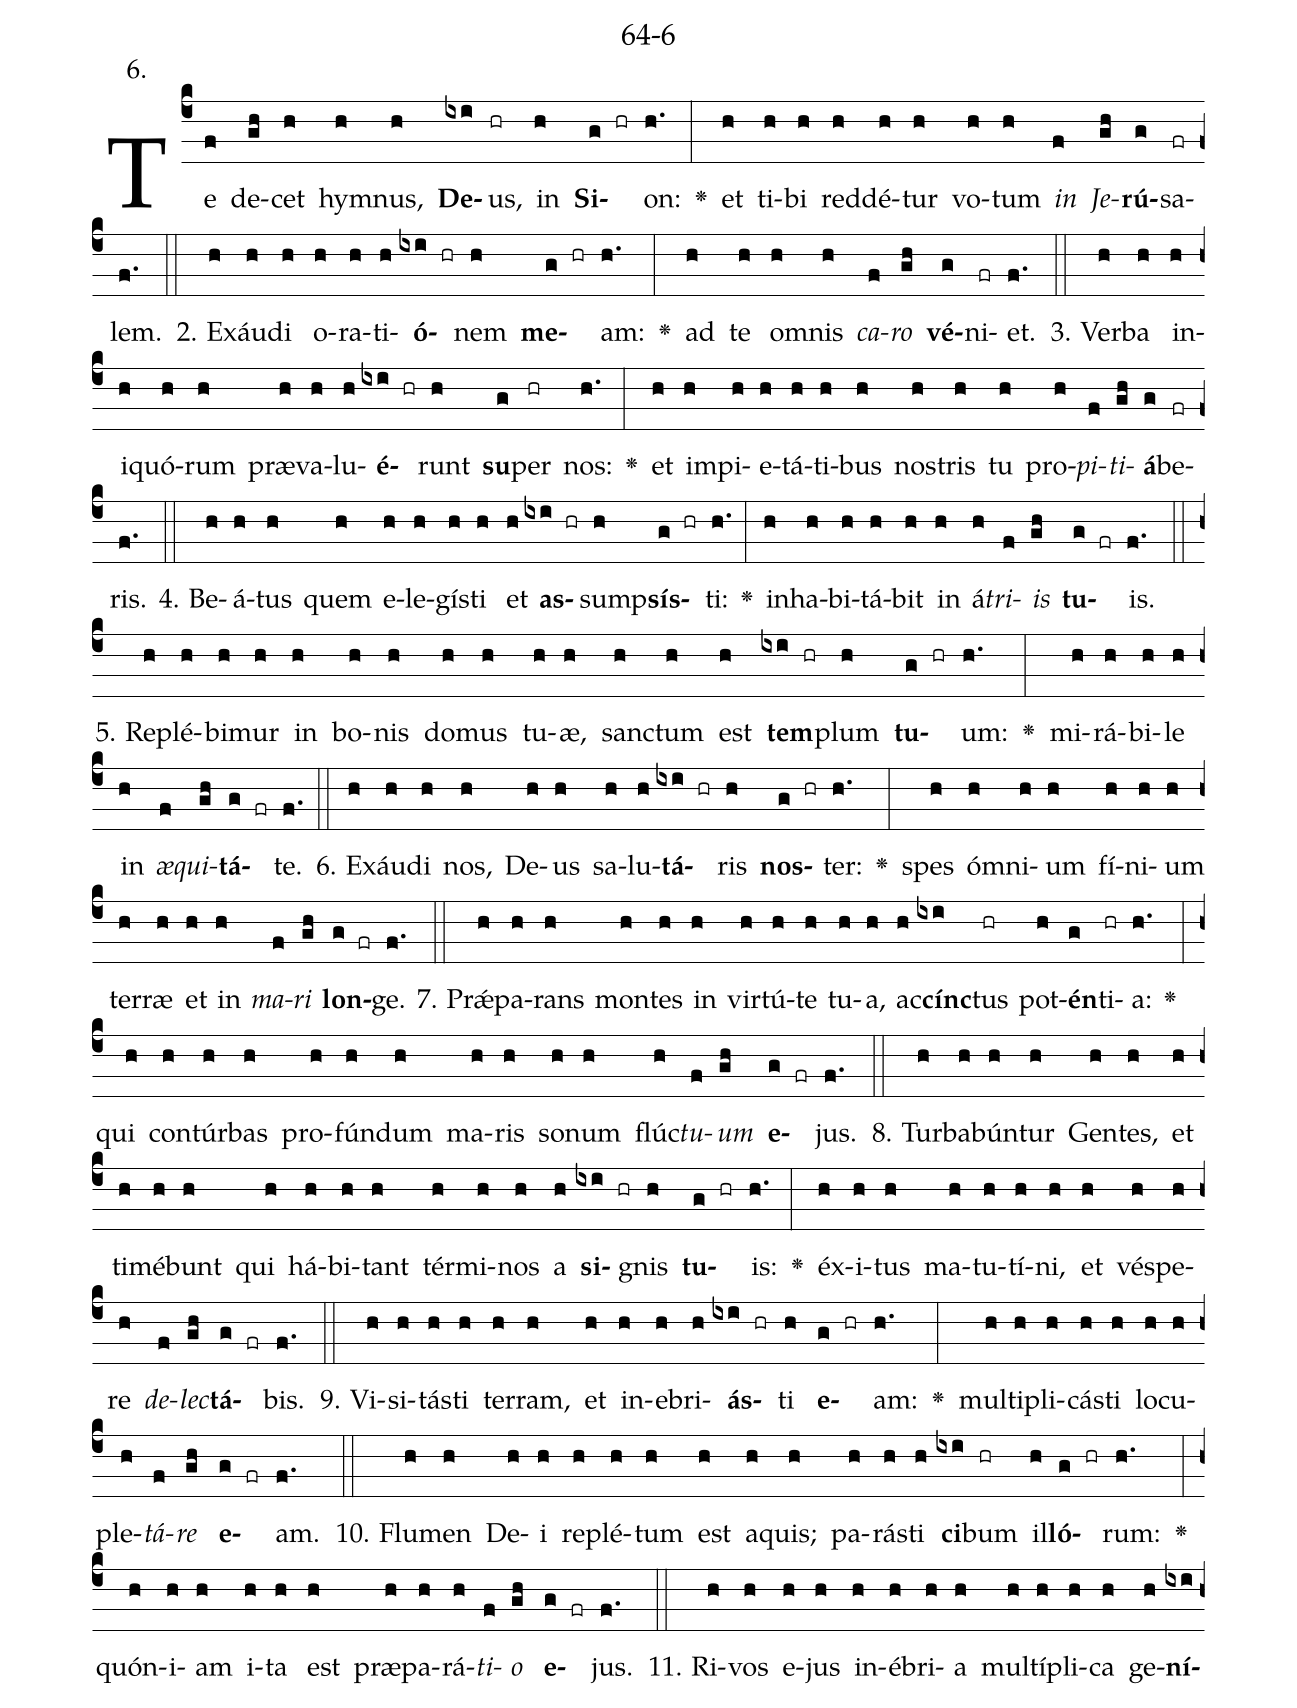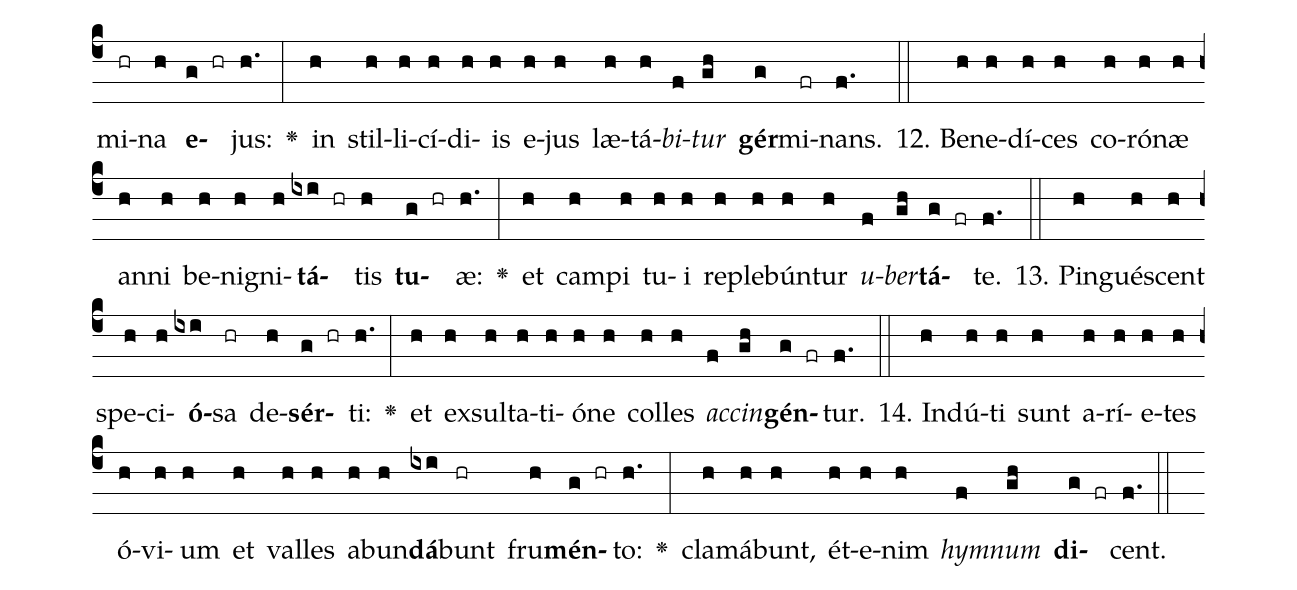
name: 64-6;
annotation: 6.;
%%
(c4)Te(f) de(gh)cet(h) hym(h)nus,(h) <b>De</b>(ixi)us,(hr) in(h) <b>Si</b>(g hr)on:(h.) <v>\greheightstar</v>(:) et(h) ti(h)bi(h) red(h)dé(h)tur(h) vo(h)tum(h) <i>in</i>(f) <i>Je</i>(gh)<b>rú</b>(g)sa(fr)lem.(f.) (::)
2. Ex(h)áu(h)di(h) o(h)ra(h)ti(h)<b>ó</b>(ixi hr)nem(h) <b>me</b>(g hr)am:(h.) <v>\greheightstar</v>(:) ad(h) te(h) om(h)nis(h) <i>ca</i>(f)<i>ro</i>(gh) <b>vé</b>(g)ni(fr)et.(f.) (::)
3. Ver(h)ba(h) in(h)i(h)quó(h)rum(h) præ(h)va(h)lu(h)<b>é</b>(ixi hr)runt(h) <b>su</b>(g)per(hr) nos:(h.) <v>\greheightstar</v>(:) et(h) im(h)pi(h)e(h)tá(h)ti(h)bus(h) nos(h)tris(h) tu(h) pro(h)<i>pi</i>(f)<i>ti</i>(gh)<b>á</b>(g)be(fr)ris.(f.) (::)
4. Be(h)á(h)tus(h) quem(h) e(h)le(h)gís(h)ti(h) et(h) <b>as</b>(ixi hr)sump(h)<b>sís</b>(g hr)ti:(h.) <v>\greheightstar</v>(:) in(h)ha(h)bi(h)tá(h)bit(h) in(h) á(h)<i>tri</i>(f)<i>is</i>(gh) <b>tu</b>(g fr)is.(f.) (::)
5. Re(h)plé(h)bi(h)mur(h) in(h) bo(h)nis(h) do(h)mus(h) tu(h)æ,(h) sanc(h)tum(h) est(h) <b>tem</b>(ixi hr)plum(h) <b>tu</b>(g hr)um:(h.) <v>\greheightstar</v>(:) mi(h)rá(h)bi(h)le(h) in(h) <i>æ</i>(f)<i>qui</i>(gh)<b>tá</b>(g fr)te.(f.) (::)
6. Ex(h)áu(h)di(h) nos,(h) De(h)us(h) sa(h)lu(h)<b>tá</b>(ixi hr)ris(h) <b>nos</b>(g hr)ter:(h.) <v>\greheightstar</v>(:) spes(h) óm(h)ni(h)um(h) fí(h)ni(h)um(h) ter(h)ræ(h) et(h) in(h) <i>ma</i>(f)<i>ri</i>(gh) <b>lon</b>(g fr)ge.(f.) (::)
7. Prǽ(h)pa(h)rans(h) mon(h)tes(h) in(h) vir(h)tú(h)te(h) tu(h)a,(h) ac(h)<b>cínc</b>(ixi)tus(hr) pot(h)<b>én</b>(g)ti(hr)a:(h.) <v>\greheightstar</v>(:) qui(h) con(h)túr(h)bas(h) pro(h)fún(h)dum(h) ma(h)ris(h) so(h)num(h) flúc(h)<i>tu</i>(f)<i>um</i>(gh) <b>e</b>(g fr)jus.(f.) (::)
8. Tur(h)ba(h)bún(h)tur(h) Gen(h)tes,(h) et(h) ti(h)mé(h)bunt(h) qui(h) há(h)bi(h)tant(h) tér(h)mi(h)nos(h) a(h) <b>si</b>(ixi hr)gnis(h) <b>tu</b>(g hr)is:(h.) <v>\greheightstar</v>(:) éx(h)i(h)tus(h) ma(h)tu(h)tí(h)ni,(h) et(h) vés(h)pe(h)re(h) <i>de</i>(f)<i>lec</i>(gh)<b>tá</b>(g fr)bis.(f.) (::)
9. Vi(h)si(h)tás(h)ti(h) ter(h)ram,(h) et(h) in(h)e(h)bri(h)<b>ás</b>(ixi hr)ti(h) <b>e</b>(g hr)am:(h.) <v>\greheightstar</v>(:) mul(h)ti(h)pli(h)cás(h)ti(h) lo(h)cu(h)ple(h)<i>tá</i>(f)<i>re</i>(gh) <b>e</b>(g fr)am.(f.) (::)
10. Flu(h)men(h) De(h)i(h) re(h)plé(h)tum(h) est(h) a(h)quis;(h) pa(h)rás(h)ti(h) <b>ci</b>(ixi)bum(hr) il(h)<b>ló</b>(g hr)rum:(h.) <v>\greheightstar</v>(:) quón(h)i(h)am(h) i(h)ta(h) est(h) præ(h)pa(h)rá(h)<i>ti</i>(f)<i>o</i>(gh) <b>e</b>(g fr)jus.(f.) (::)
11. Ri(h)vos(h) e(h)jus(h) in(h)é(h)bri(h)a(h) mul(h)tí(h)pli(h)ca(h) ge(h)<b>ní</b>(ixi)mi(hr)na(h) <b>e</b>(g hr)jus:(h.) <v>\greheightstar</v>(:) in(h) stil(h)li(h)cí(h)di(h)is(h) e(h)jus(h) læ(h)tá(h)<i>bi</i>(f)<i>tur</i>(gh) <b>gér</b>(g)mi(fr)nans.(f.) (::)
12. Be(h)ne(h)dí(h)ces(h) co(h)ró(h)næ(h) an(h)ni(h) be(h)ni(h)gni(h)<b>tá</b>(ixi hr)tis(h) <b>tu</b>(g hr)æ:(h.) <v>\greheightstar</v>(:) et(h) cam(h)pi(h) tu(h)i(h) re(h)ple(h)bún(h)tur(h) <i>u</i>(f)<i>ber</i>(gh)<b>tá</b>(g fr)te.(f.) (::)
13. Pin(h)gué(h)scent(h) spe(h)ci(h)<b>ó</b>(ixi)sa(hr) de(h)<b>sér</b>(g hr)ti:(h.) <v>\greheightstar</v>(:) et(h) ex(h)sul(h)ta(h)ti(h)ó(h)ne(h) col(h)les(h) <i>ac</i>(f)<i>cin</i>(gh)<b>gén</b>(g fr)tur.(f.) (::)
14. Ind(h)ú(h)ti(h) sunt(h) a(h)rí(h)e(h)tes(h) ó(h)vi(h)um(h) et(h) val(h)les(h) ab(h)un(h)<b>dá</b>(ixi)bunt(hr) fru(h)<b>mén</b>(g hr)to:(h.) <v>\greheightstar</v>(:) cla(h)má(h)bunt,(h) ét(h)e(h)nim(h) <i>hym</i>(f)<i>num</i>(gh) <b>di</b>(g fr)cent.(f.) (::)
